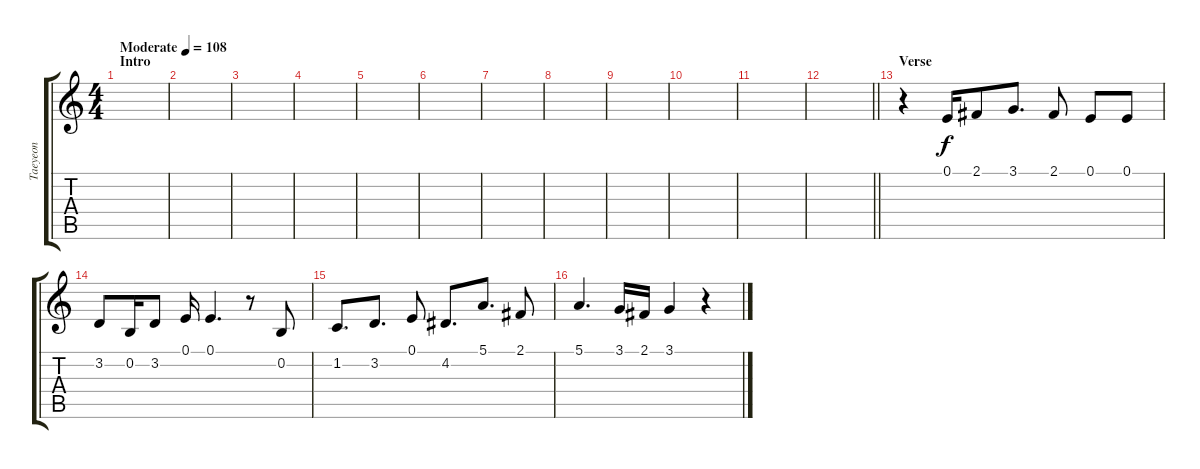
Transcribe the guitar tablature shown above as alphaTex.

\track ("Taeyeon" "Taeyeon") {instrument flute}
\staff {score tabs}
\tuning (E4 B3 G3 D3 A2 E2) {hide}
\ts (4 4)
\section ("" "Intro")
\tempo (108 "Moderate")
\clef g2
\ks c
|
|
|
|
|
|
|
|
|
|
|
\barLineRight lightlight
|
\section ("" "Verse")
r.4 0.1.16 2.1.8 3.1.8{d} 2.1.8 0.1.8 0.1.8 |
3.2.8 0.2.16 3.2.8 0.1.16 0.1.4{d} r.8 0.2.8 |
1.2.8{d} 3.2.8{d} 0.1.8 4.2.8{d} 5.1.8{d} 2.1.8 |
5.1.4{d} 3.1.16 2.1.16 3.1.4 r.4
